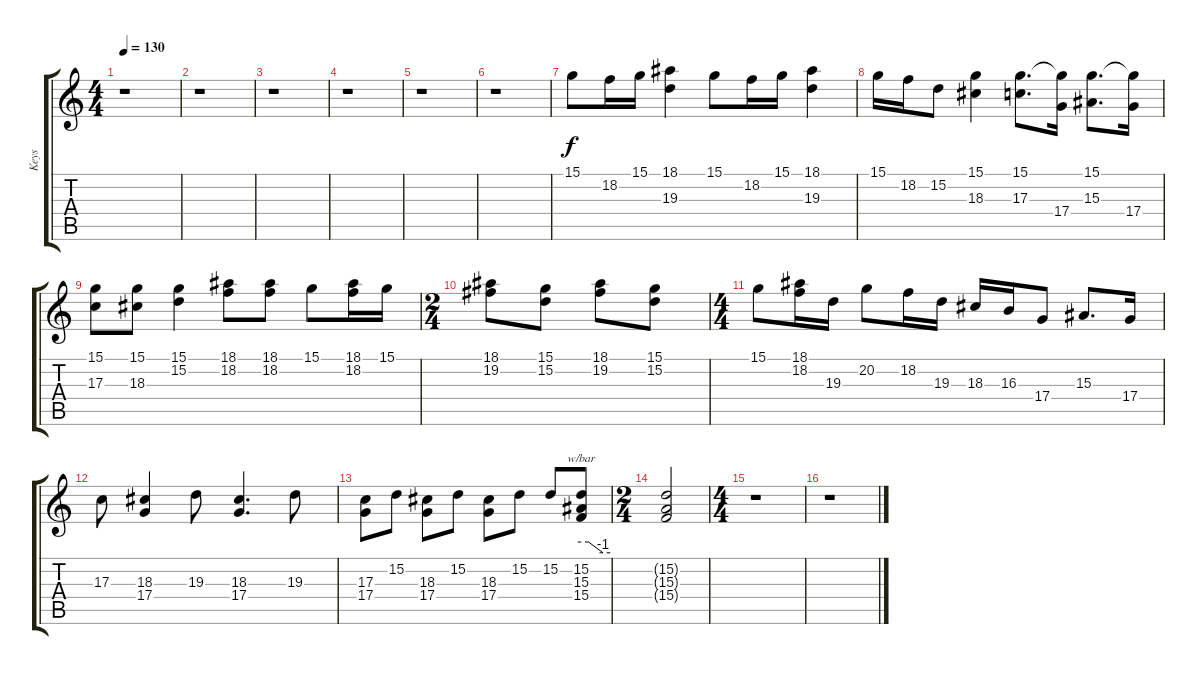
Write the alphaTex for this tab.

\track ("Keys" "Keys") {instrument rockorgan}
\staff {score tabs}
\tuning (E4 B3 G3 D3 A2 E2) {hide}
\ts (4 4)
\tempo 130
\clef g2
\ks c
r.1{dy f} |
r.1 |
r.1 |
r.1 |
r.1 |
r.1 |
15.1.8 18.2.16 15.1.16 (18.1 19.3).4 15.1.8 18.2.16 15.1.16 (18.1 19.3).4 |
15.1.16 18.2.16 15.2.8 (15.1 18.3).4 (15.1 17.3).8{d} (15.1{t} 17.4).16 (15.1 15.3).8{d} (15.1{t} 17.4).16 |
(15.1 17.3).8 (15.1 18.3).8 (15.1 15.2).4 (18.1 18.2).8 (18.1 18.2).8 15.1.8 (18.1 18.2).16 15.1.16 |
\ts (2 4)
(18.1 19.2).8 (15.1 15.2).8 (18.1 19.2).8 (15.1 15.2).8 |
\ts (4 4)
15.1.8 (18.1 18.2).16 19.3.16 20.2.8 18.2.16 19.3.16 18.3.16 16.3.16 17.4.8 15.3.8{d} 17.4.16 |
17.3.8 (18.3 17.4).4 19.3.8 (18.3 17.4).4{d} 19.3.8 |
(17.3 17.4).8 15.2.8 (18.3 17.4).8 15.2.8 (18.3 17.4).8 15.2.8 15.2.8 (15.2 15.3 15.4).8{tbe (custom default 0 0 15 0 45 -4 60 -4)} |
\ts (2 4)
(15.2{t} 15.3{t} 15.4{t}).2 |
\ts (4 4)
r.1 |
r.1
